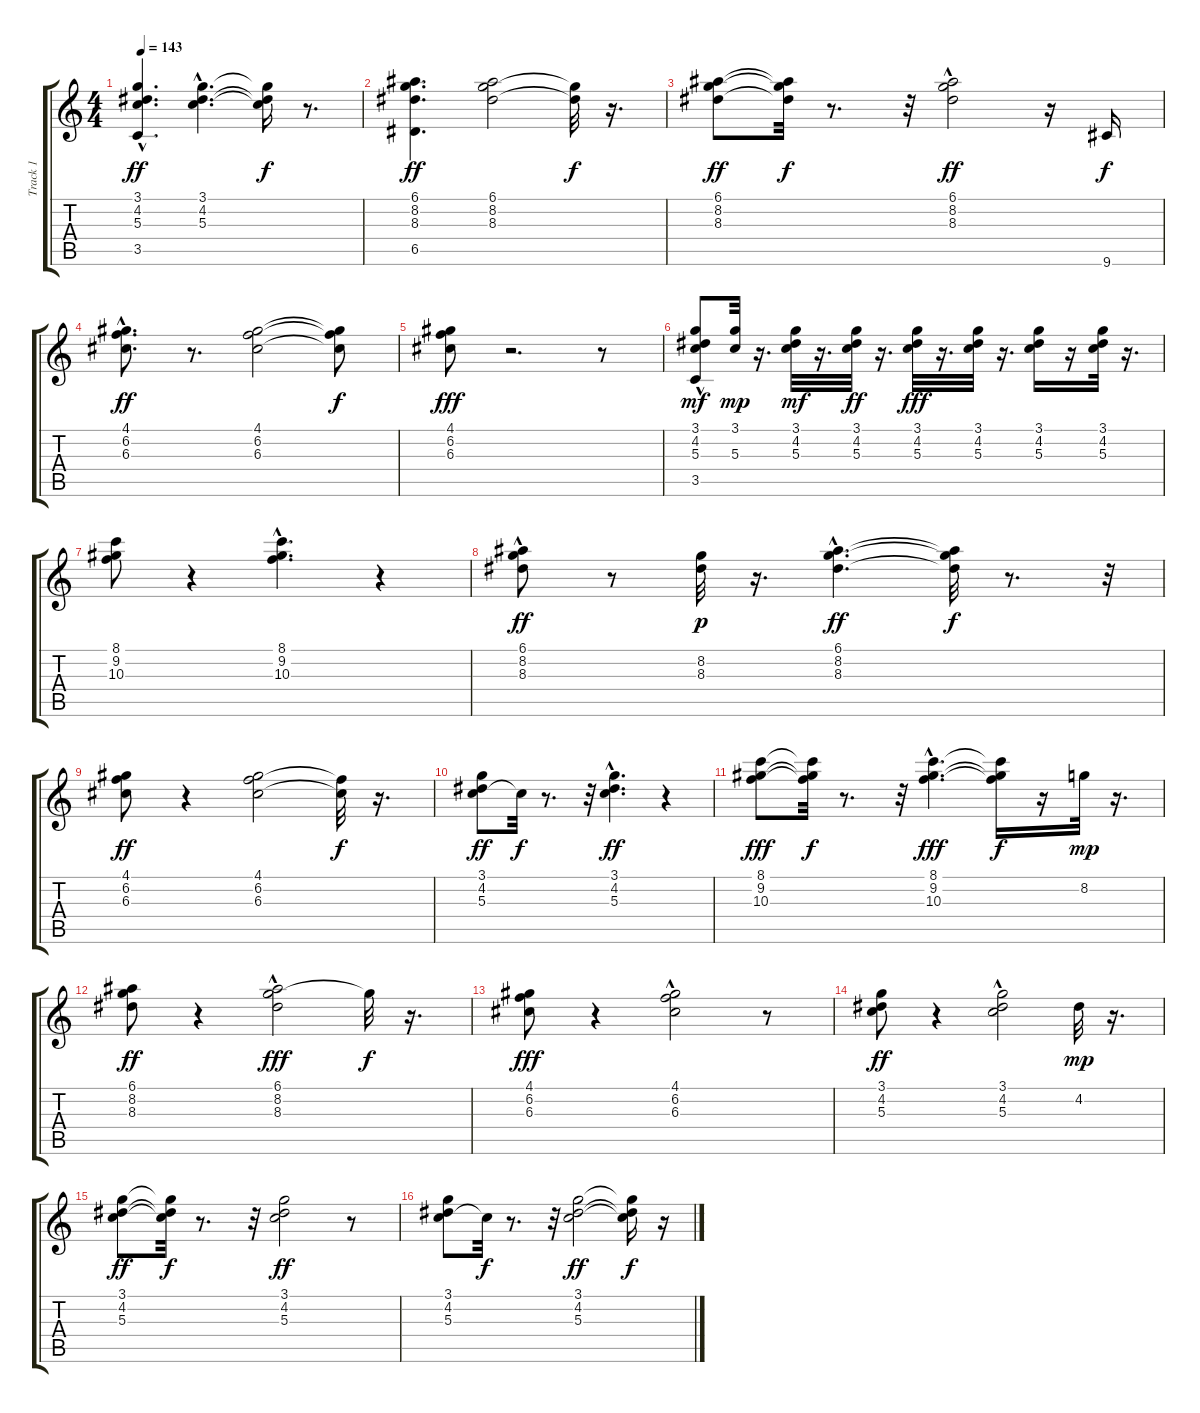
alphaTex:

\track ("Track 1" "Track 1") {instrument distortionguitar}
\staff {score tabs}
\tuning (E4 B3 G3 D3 A2 E2) {hide}
\ts (4 4)
\tempo 143
\clef g2
\ks c
(3.1 4.2{hac} 5.3{hac} 3.5).4{d dy ff} (3.1{hac} 4.2{hac} 5.3{hac}).4{d} (3.1{t} 4.2{t} 5.3{t}).16{dy f} r.8{d} |
(6.1 8.2 8.3 6.5).4{d dy ff} (6.1 8.2 8.3).2 (8.2{t} 8.3{t}).32{dy f} r.16{d} |
(6.1 8.2 8.3).8{dy ff} (6.1{t} 8.2{t} 8.3{t}).32{dy f} r.8{d} r.32 (6.1{hac} 8.2 8.3).2{dy ff} r.16 9.6.16{dy f} |
(4.1 6.2{hac} 6.3).8{d dy ff} r.8{d} (4.1 6.2 6.3).2 (4.1{t} 6.2{t} 6.3{t}).8{dy f} |
(4.1 6.2 6.3).8{dy fff} r.2{d} r.8 |
(3.1 4.2{hac} 5.3 3.5{hac}).8{dy mf} (3.1 5.3).32{dy mp} r.16{d} (3.1 4.2 5.3).32{dy mf} r.16{d} (3.1 4.2 5.3).32{dy ff} r.16{d} (3.1 4.2 5.3).32{dy fff} r.16{d} (3.1 4.2 5.3).32 r.16{d} (3.1 4.2 5.3).16 r.16 (3.1 4.2 5.3).32 r.16{d} |
(8.1 9.2 10.3).8{balance 8} r.4 (8.1{hac} 9.2{hac} 10.3{hac}).4{d} r.4 |
(6.1 8.2{hac} 8.3{hac}).8{dy ff} r.8 (8.2 8.3).32{dy p} r.16{d} (6.1{hac} 8.2{hac} 8.3{hac}).4{d dy ff} (6.1{t} 8.2{t} 8.3{t}).32{dy f} r.8{d} r.32 |
(4.1 6.2 6.3).8{dy ff} r.4 (4.1 6.2 6.3).2 (6.2{t} 6.3{t}).32{dy f} r.16{d} |
(3.1 4.2 5.3).8{dy ff} 5.3{t}.32{dy f} r.8{d} r.32 (3.1{hac} 4.2 5.3).4{d dy ff} r.4 |
(8.1 9.2 10.3).8{dy fff} (8.1{t} 9.2{t} 10.3{t}).32{dy f} r.8{d} r.32 (8.1{hac} 9.2{hac} 10.3{hac}).4{d dy fff} (8.1{t} 9.2{t} 10.3{t}).16{dy f} r.16 8.2.32{dy mp} r.16{d} |
(6.1 8.2 8.3).8{dy ff} r.4 (6.1{hac} 8.2 8.3{hac}).2{dy fff} 8.2{t}.32{dy f} r.16{d} |
(4.1 6.2 6.3).8{dy fff} r.4 (4.1{hac} 6.2{hac} 6.3).2 r.8 |
(3.1 4.2 5.3).8{dy ff} r.4 (3.1 4.2{hac} 5.3).2 4.2.32{dy mp} r.16{d} |
(3.1 4.2 5.3).8{dy ff} (3.1{t} 4.2{t} 5.3{t}).32{dy f} r.8{d} r.32 (3.1 4.2 5.3).2{dy ff} r.8 |
(3.1 4.2 5.3).8 5.3{t}.32{dy f} r.8{d} r.32 (3.1 4.2 5.3).2{dy ff} (3.1{t} 4.2{t} 5.3{t}).16{dy f} r.16
